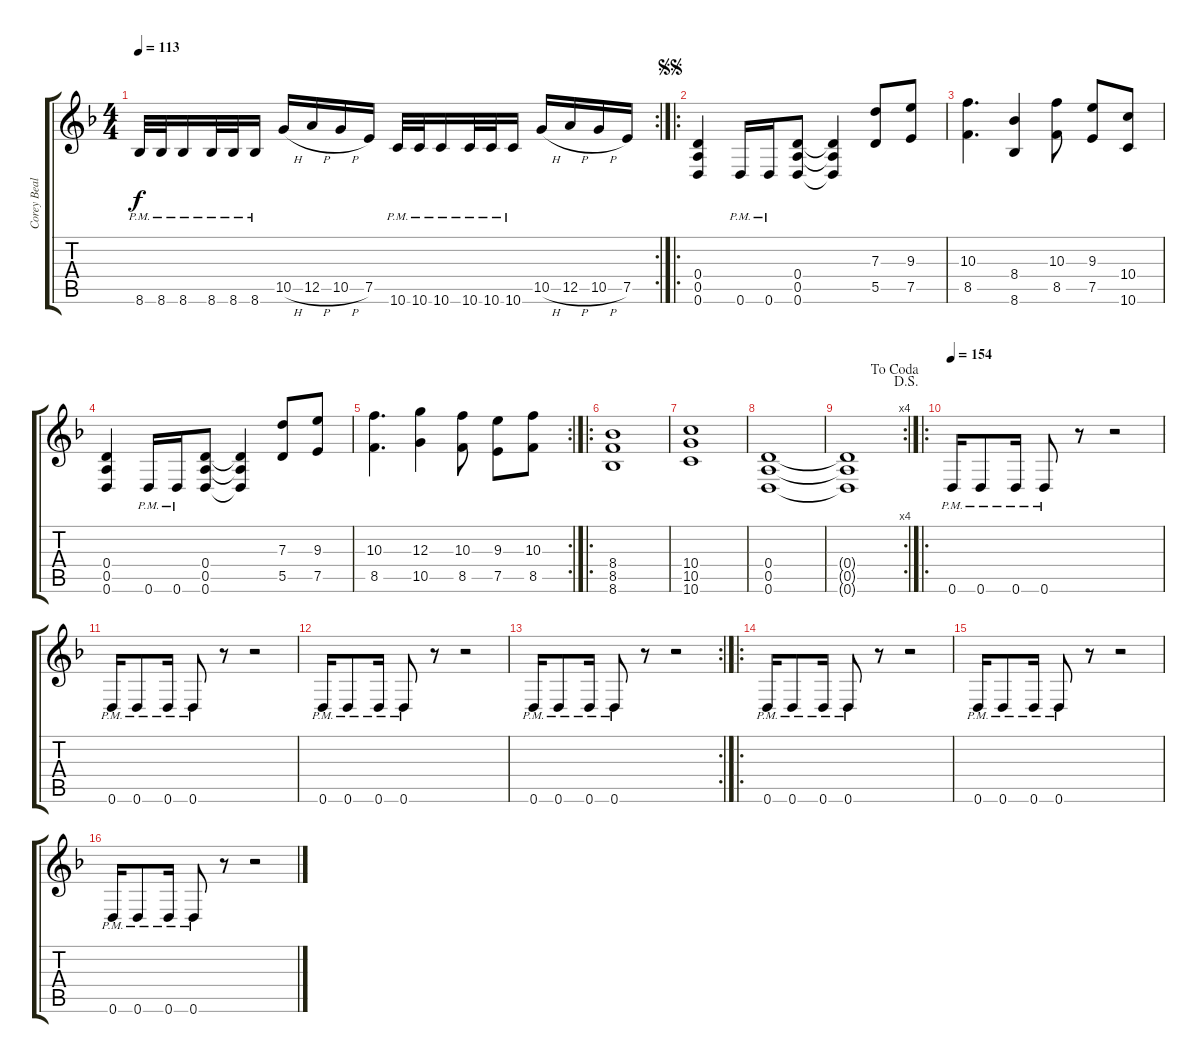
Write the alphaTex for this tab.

\track ("Corey Bealeau" "Corey Beal") {instrument distortionguitar}
\staff {score tabs}
\tuning (E4 B3 G3 D3 A2 D2) {hide}
\rc 2
\ts (4 4)
\tempo 113
\clef g2
\ks f
8.6{pm}.32{dy f} 8.6{pm}.32 8.6{pm}.16 8.6{pm}.32 8.6{pm}.32 8.6{pm}.16 10.5{h}.16 12.5{h}.16 10.5{h}.16 7.5.16 10.6{pm}.32 10.6{pm}.32 10.6{pm}.16 10.6{pm}.32 10.6{pm}.32 10.6{pm}.16 10.5{h}.16 12.5{h}.16 10.5{h}.16 7.5.16 |
\ro
\jump segnosegno
(0.4 0.5 0.6).4 0.6{pm}.16 0.6{pm}.16 (0.4 0.5 0.6).8 (0.4{t} 0.5{t} 0.6{t}).4 (7.3 5.5).8 (9.3 7.5).8 |
(10.3 8.5).4{d} (8.4 8.6).4 (10.3 8.5).8 (9.3 7.5).8 (10.4 10.6).8 |
(0.4 0.5 0.6).4 0.6{pm}.16 0.6{pm}.16 (0.4 0.5 0.6).8 (0.4{t} 0.5{t} 0.6{t}).4 (7.3 5.5).8 (9.3 7.5).8 |
\rc 2
(10.3 8.5).4{d} (12.3 10.5).4 (10.3 8.5).8 (9.3 7.5).8 (10.3 8.5).8 |
\ro
(8.4 8.5 8.6).1 |
(10.4 10.5 10.6).1 |
(0.4 0.5 0.6).1 |
\rc 4
\jump dalsegno
\jump dacoda
(0.4{t} 0.5{t} 0.6{t}).1 |
\ro
\tempo 154
0.6{pm}.16 0.6{pm}.8 0.6{pm}.16 0.6{pm}.8 r.8 r.2 |
0.6{pm}.16 0.6{pm}.8 0.6{pm}.16 0.6{pm}.8 r.8 r.2 |
0.6{pm}.16 0.6{pm}.8 0.6{pm}.16 0.6{pm}.8 r.8 r.2 |
\rc 2
0.6{pm}.16 0.6{pm}.8 0.6{pm}.16 0.6{pm}.8 r.8 r.2 |
\ro
0.6{pm}.16 0.6{pm}.8 0.6{pm}.16 0.6{pm}.8 r.8 r.2 |
0.6{pm}.16 0.6{pm}.8 0.6{pm}.16 0.6{pm}.8 r.8 r.2 |
0.6{pm}.16 0.6{pm}.8 0.6{pm}.16 0.6{pm}.8 r.8 r.2
